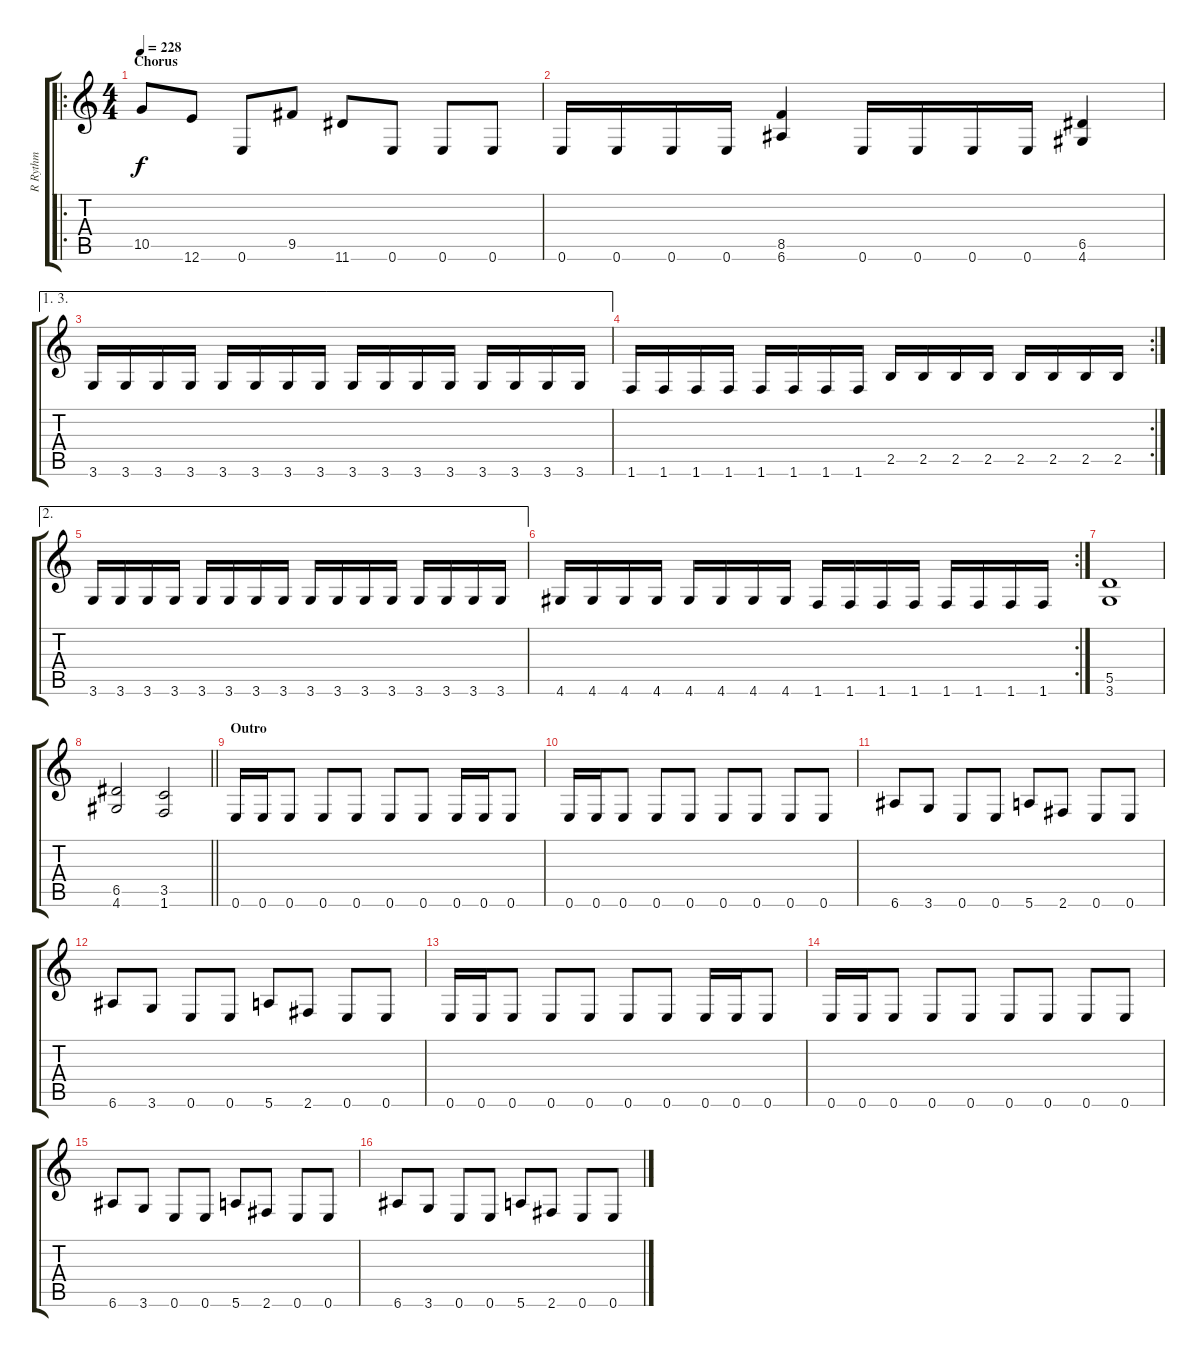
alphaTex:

\track ("R Rythm" "R Rythm") {instrument overdrivenguitar}
\staff {score tabs}
\tuning (E4 B3 G3 D3 A2 E2) {hide}
\ro
\ts (4 4)
\section ("" "Chorus")
\tempo 228
\clef g2
\ks c
10.5.8{dy f} 12.6.8 0.6.8 9.5.8 11.6.8 0.6.8 0.6.8 0.6.8 |
0.6.16 0.6.16 0.6.16 0.6.16 (8.5 6.6).4 0.6.16 0.6.16 0.6.16 0.6.16 (6.5 4.6).4 |
\ae (1 3)
3.6.16 3.6.16 3.6.16 3.6.16 3.6.16 3.6.16 3.6.16 3.6.16 3.6.16 3.6.16 3.6.16 3.6.16 3.6.16 3.6.16 3.6.16 3.6.16 |
\rc 2
1.6.16 1.6.16 1.6.16 1.6.16 1.6.16 1.6.16 1.6.16 1.6.16 2.5.16 2.5.16 2.5.16 2.5.16 2.5.16 2.5.16 2.5.16 2.5.16 |
\ae 2
3.6.16 3.6.16 3.6.16 3.6.16 3.6.16 3.6.16 3.6.16 3.6.16 3.6.16 3.6.16 3.6.16 3.6.16 3.6.16 3.6.16 3.6.16 3.6.16 |
\rc 2
4.6.16 4.6.16 4.6.16 4.6.16 4.6.16 4.6.16 4.6.16 4.6.16 1.6.16 1.6.16 1.6.16 1.6.16 1.6.16 1.6.16 1.6.16 1.6.16 |
(5.5 3.6).1 |
\barLineRight lightlight
(6.5 4.6).2 (3.5 1.6).2 |
\section ("" "Outro")
0.6.16 0.6.16 0.6.8 0.6.8 0.6.8 0.6.8 0.6.8 0.6.16 0.6.16 0.6.8 |
0.6.16 0.6.16 0.6.8 0.6.8 0.6.8 0.6.8 0.6.8 0.6.8 0.6.8 |
6.6.8 3.6.8 0.6.8 0.6.8 5.6.8 2.6.8 0.6.8 0.6.8 |
6.6.8 3.6.8 0.6.8 0.6.8 5.6.8 2.6.8 0.6.8 0.6.8 |
0.6.16 0.6.16 0.6.8 0.6.8 0.6.8 0.6.8 0.6.8 0.6.16 0.6.16 0.6.8 |
0.6.16 0.6.16 0.6.8 0.6.8 0.6.8 0.6.8 0.6.8 0.6.8 0.6.8 |
6.6.8 3.6.8 0.6.8 0.6.8 5.6.8 2.6.8 0.6.8 0.6.8 |
6.6.8 3.6.8 0.6.8 0.6.8 5.6.8 2.6.8 0.6.8 0.6.8
